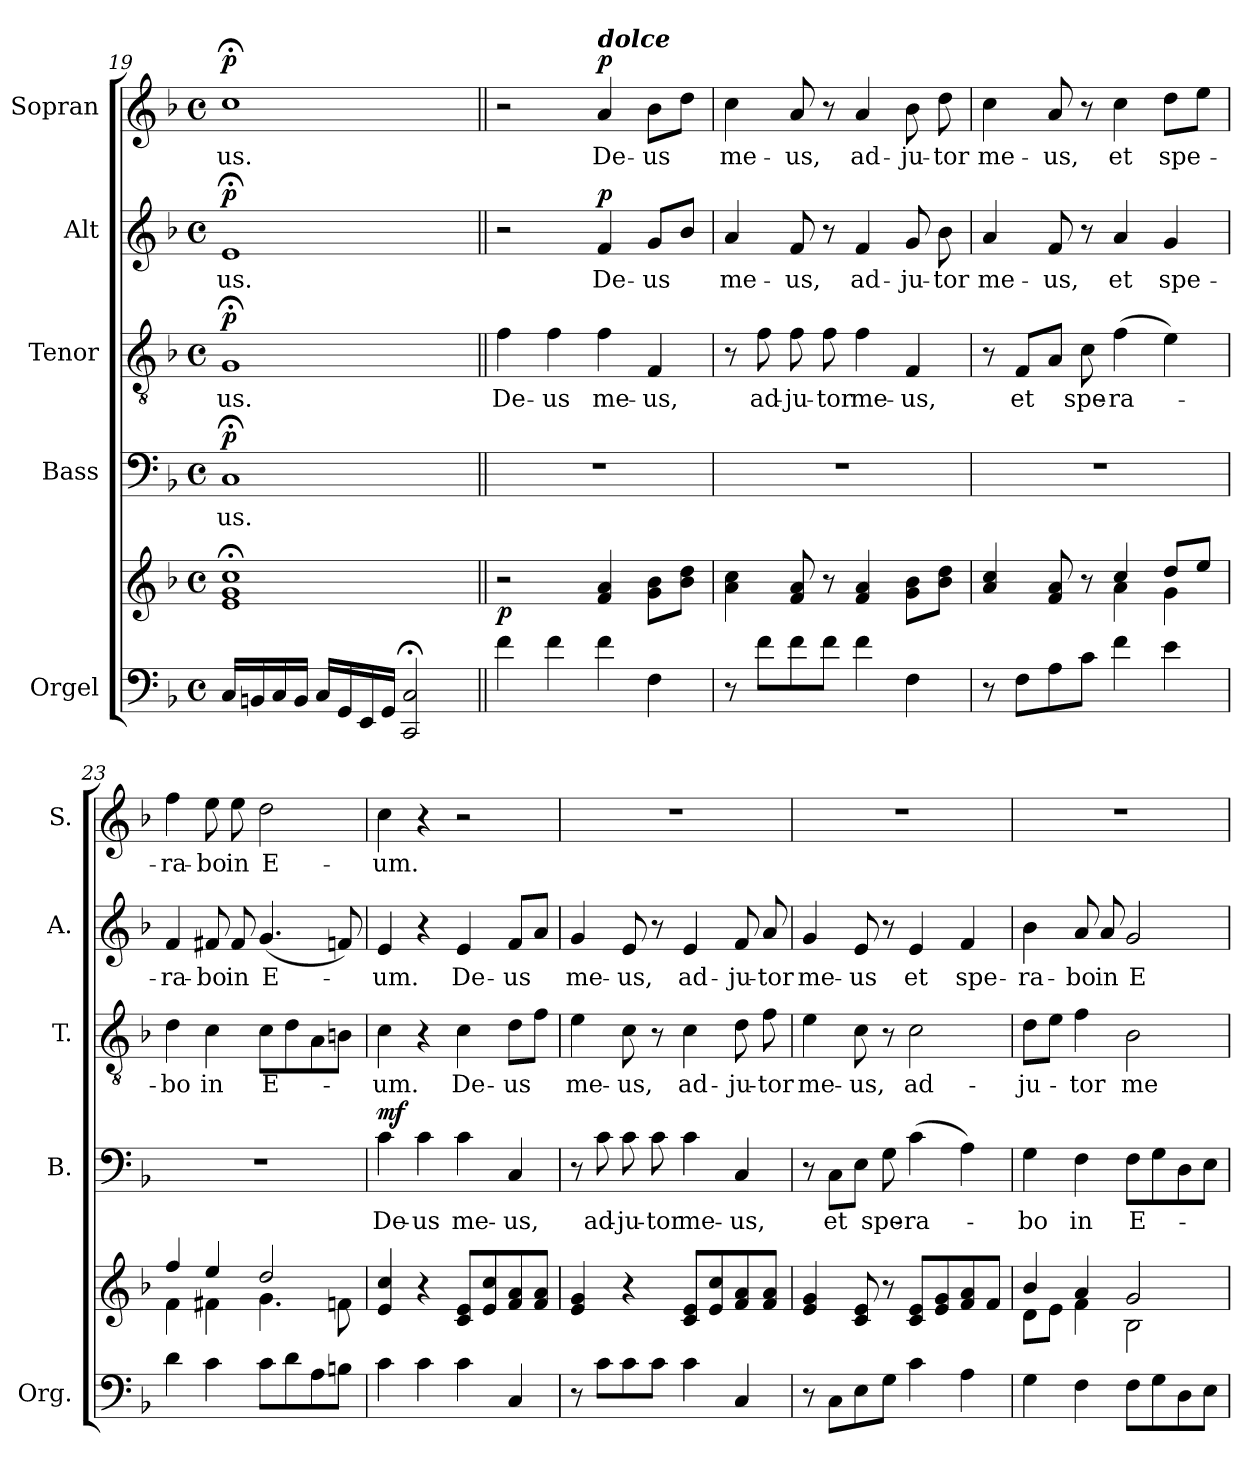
**kern	**kern	**dynam	**kern	**text	**dynam	**kern	**text	**dynam	**kern	**text	**dynam	**kern	**text	**dynam
*part5	*part5	*part5	*part4	*part4	*part4	*part3	*part3	*part3	*part2	*part2	*part2	*part1	*part1	*part1
*staff6	*staff5	*staff5/6	*staff4	*staff4	*staff4	*staff3	*staff3	*staff3	*staff2	*staff2	*staff2	*staff1	*staff1	*staff1
*I"Orgel	*	*	*I"Bass	*	*	*I"Tenor	*	*	*I"Alt	*	*	*I"Sopran	*	*
*I'Org.	*	*	*I'B.	*	*	*I'T.	*	*	*I'A.	*	*	*I'S.	*	*
*clefF4	*clefG2	*	*clefF4	*	*	*clefGv2	*	*	*clefG2	*	*	*clefG2	*	*
*k[b-]	*k[b-]	*	*k[b-]	*	*	*k[b-]	*	*	*k[b-]	*	*	*k[b-]	*	*
*F:	*F:	*	*F:	*	*	*F:	*	*	*F:	*	*	*F:	*	*
*M4/4	*M4/4	*	*M4/4	*	*	*M4/4	*	*	*M4/4	*	*	*M4/4	*	*
*met(c)	*met(c)	*	*met(c)	*	*	*met(c)	*	*	*met(c)	*	*	*met(c)	*	*
=19	=19	=19	=19	=19	=19	=19	=19	=19	=19	=19	=19	=19	=19	=19
!	!	!	!	!LO:LY:b	!LO:DY:a	!	!LO:LY:b	!LO:DY:a	!	!LO:LY:b	!LO:DY:a	!	!LO:LY:b	!LO:DY:a
16C/LL	1e;< 1g;< 1cc;<	.	1C;<	-us.	p	1G;<	-us.	p	1e;<	-us.	p	1cc;<	-us.	p
16BBn/	.	.	.	.	.	.	.	.	.	.	.	.	.	.
16C/	.	.	.	.	.	.	.	.	.	.	.	.	.	.
16BB/JJ	.	.	.	.	.	.	.	.	.	.	.	.	.	.
16C/LL	.	.	.	.	.	.	.	.	.	.	.	.	.	.
16GG/	.	.	.	.	.	.	.	.	.	.	.	.	.	.
16EE/	.	.	.	.	.	.	.	.	.	.	.	.	.	.
16GG/JJ	.	.	.	.	.	.	.	.	.	.	.	.	.	.
2CC/;< 2C/;<	.	.	.	.	.	.	.	.	.	.	.	.	.	.
=20||	=20||	=20||	=20||	=20||	=20||	=20||	=20||	=20||	=20||	=20||	=20||	=20||	=20||	=20||
!	!	!LO:DY:b	!	!	!	!	!LO:LY:b	!	!	!	!	!	!	!
4f\	2r	p	1r	.	.	4f\	De-	.	2r	.	.	2r	.	.
!	!	!	!	!	!	!	!LO:LY:b	!	!	!	!	!	!	!
4f\	.	.	.	.	.	4f\	-us	.	.	.	.	.	.	.
!	!	!	!	!	!	!	!	!	!	!	!	!LO:TX:a:Bi:t=dolce	!	!
!	!	!	!	!	!	!	!LO:LY:b	!	!	!LO:LY:b	!LO:DY:a	!	!LO:LY:b	!LO:DY:a
4f\	4f/ 4a/	.	.	.	.	4f\	me-	.	4f/	De-	p	4a/	De-	p
!	!	!	!	!	!	!	!LO:LY:b	!	!	!LO:LY:b	!	!	!LO:LY:b	!
4F\	8g\ 8b-\L	.	.	.	.	4F/	-us,	.	8g/L	-us	.	8b-\L	-us	.
.	8b-\ 8dd\J	.	.	.	.	.	.	.	8b-/J	.	.	8dd\J	.	.
=21	=21	=21	=21	=21	=21	=21	=21	=21	=21	=21	=21	=21	=21	=21
!	!	!	!	!	!	!	!	!	!	!LO:LY:b	!	!	!LO:LY:b	!
8r	4a\ 4cc\	.	1r	.	.	8r	.	.	4a/	me-	.	4cc\	me-	.
!	!	!	!	!	!	!	!LO:LY:b	!	!	!	!	!	!	!
8f\L	.	.	.	.	.	8f\	ad-	.	.	.	.	.	.	.
!	!	!	!	!	!	!	!LO:LY:b	!	!	!LO:LY:b	!	!	!LO:LY:b	!
8f\	8f/ 8a/	.	.	.	.	8f\	-ju-	.	8f/	-us,	.	8a/	-us,	.
!	!	!	!	!	!	!	!LO:LY:b	!	!	!	!	!	!	!
8f\J	8r	.	.	.	.	8f\	-tor	.	8r	.	.	8r	.	.
!	!	!	!	!	!	!	!LO:LY:b	!	!	!LO:LY:b	!	!	!LO:LY:b	!
4f\	4f/ 4a/	.	.	.	.	4f\	me-	.	4f/	ad-	.	4a/	ad-	.
!	!	!	!	!	!	!	!LO:LY:b	!	!	!LO:LY:b	!	!	!LO:LY:b	!
4F\	8g\ 8b-\L	.	.	.	.	4F/	-us,	.	8g/	-ju-	.	8b-\	-ju-	.
!	!	!	!	!	!	!	!	!	!	!LO:LY:b	!	!	!LO:LY:b	!
.	8b-\ 8dd\J	.	.	.	.	.	.	.	8b-\	-tor	.	8dd\	-tor	.
!!LO:PB:g=z
=22	=22	=22	=22	=22	=22	=22	=22	=22	=22	=22	=22	=22	=22	=22
*	*^	*	*	*	*	*	*	*	*	*	*	*	*	*
!	!	!	!	!	!	!	!	!	!	!	!LO:LY:b	!	!	!LO:LY:b	!
8r	4a/ 4cc/	2ryy	.	1r	.	.	8r	.	.	4a/	me-	.	4cc\	me-	.
!	!	!	!	!	!	!	!	!LO:LY:b	!	!	!	!	!	!	!
8F\L	.	.	.	.	.	.	8F/L	et	.	.	.	.	.	.	.
!	!	!	!	!	!	!	!	!	!	!	!LO:LY:b	!	!	!LO:LY:b	!
8A\	8f/ 8a/	.	.	.	.	.	8A/J	.	.	8f/	-us,	.	8a/	-us,	.
!	!	!	!	!	!	!	!	!LO:LY:b	!	!	!	!	!	!	!
8c\J	8r	.	.	.	.	.	8c\	spe-	.	8r	.	.	8r	.	.
!	!	!	!	!	!	!	!	!LO:LY:b	!	!	!LO:LY:b	!	!	!LO:LY:b	!
4f\	4cc/	4a\	.	.	.	.	(>4f\	-ra-	.	4a/	et	.	4cc\	et	.
!	!	!	!	!	!	!	!	!	!	!	!LO:LY:b	!	!	!LO:LY:b	!
4e\	8dd/L	4g\	.	.	.	.	4e\)	.	.	4g/	spe-	.	8dd\L	spe-	.
.	8ee/J	.	.	.	.	.	.	.	.	.	.	.	8ee\J	.	.
=23	=23	=23	=23	=23	=23	=23	=23	=23	=23	=23	=23	=23	=23	=23	=23
!	!	!	!	!	!	!	!	!LO:LY:b	!	!	!LO:LY:b	!	!	!LO:LY:b	!
4d\	4ff/	4f\	.	1r	.	.	4d\	-bo	.	4f/	-ra-	.	4ff\	-ra-	.
!	!	!	!	!	!	!	!	!LO:LY:b	!	!	!LO:LY:b	!	!	!LO:LY:b	!
4c\	4ee/	4f#X\	.	.	.	.	4c\	in	.	8f#X/	-bo	.	8ee\	-bo	.
!	!	!	!	!	!	!	!	!	!	!	!LO:LY:b	!	!	!LO:LY:b	!
.	.	.	.	.	.	.	.	.	.	8f#/	in	.	8ee\	in	.
!	!	!	!	!	!	!	!	!LO:LY:b	!	!	!LO:LY:b	!	!	!LO:LY:b	!
8c\L	2dd/	4.g\	.	.	.	.	8c\L	E-	.	(<4.g/	E-	.	2dd\	E-	.
8d\	.	.	.	.	.	.	8d\	.	.	.	.	.	.	.	.
8A\	.	.	.	.	.	.	8A\	.	.	.	.	.	.	.	.
8Bn\J	.	8fn\	.	.	.	.	8Bn\J	.	.	8fn/)	.	.	.	.	.
=24	=24	=24	=24	=24	=24	=24	=24	=24	=24	=24	=24	=24	=24	=24	=24
!	!	!	!	!	!LO:LY:b	!LO:DY:a	!	!LO:LY:b	!	!	!LO:LY:b	!	!	!LO:LY:b	!
*	*v	*v	*	*	*	*	*	*	*	*	*	*	*	*	*
4c\	4e/ 4cc/	.	4c\	De-	mf	4c\	-um.	.	4e/	-um.	.	4cc\	-um.	.
!	!	!	!	!LO:LY:b	!	!	!	!	!	!	!	!	!	!
4c\	4r	.	4c\	-us	.	4r	.	.	4r	.	.	4r	.	.
!	!	!	!	!LO:LY:b	!	!	!LO:LY:b	!	!	!LO:LY:b	!	!	!	!
4c\	8c/ 8e/L	.	4c\	me-	.	4c\	De-	.	4e/	De-	.	2r	.	.
.	8e/ 8cc/	.	.	.	.	.	.	.	.	.	.	.	.	.
!	!	!	!	!LO:LY:b	!	!	!LO:LY:b	!	!	!LO:LY:b	!	!	!	!
4C/	8f/ 8a/	.	4C/	-us,	.	8d\L	-us	.	8f/L	-us	.	.	.	.
.	8f/ 8a/J	.	.	.	.	8f\J	.	.	8a/J	.	.	.	.	.
=25	=25	=25	=25	=25	=25	=25	=25	=25	=25	=25	=25	=25	=25	=25
!	!	!	!	!	!	!	!LO:LY:b	!	!	!LO:LY:b	!	!	!	!
8r	4e/ 4g/	.	8r	.	.	4e\	me-	.	4g/	me-	.	1r	.	.
!	!	!	!	!LO:LY:b	!	!	!	!	!	!	!	!	!	!
8c\L	.	.	8c\	ad-	.	.	.	.	.	.	.	.	.	.
!	!	!	!	!LO:LY:b	!	!	!LO:LY:b	!	!	!LO:LY:b	!	!	!	!
8c\	4r	.	8c\	-ju-	.	8c\	-us,	.	8e/	-us,	.	.	.	.
!	!	!	!	!LO:LY:b	!	!	!	!	!	!	!	!	!	!
8c\J	.	.	8c\	-tor	.	8r	.	.	8r	.	.	.	.	.
!	!	!	!	!LO:LY:b	!	!	!LO:LY:b	!	!	!LO:LY:b	!	!	!	!
4c\	8c/ 8e/L	.	4c\	me-	.	4c\	ad-	.	4e/	ad-	.	.	.	.
.	8e/ 8cc/	.	.	.	.	.	.	.	.	.	.	.	.	.
!	!	!	!	!LO:LY:b	!	!	!LO:LY:b	!	!	!LO:LY:b	!	!	!	!
4C/	8f/ 8a/	.	4C/	-us,	.	8d\	-ju-	.	8f/	-ju-	.	.	.	.
!	!	!	!	!	!	!	!LO:LY:b	!	!	!LO:LY:b	!	!	!	!
.	8f/ 8a/J	.	.	.	.	8f\	-tor	.	8a/	-tor	.	.	.	.
=26	=26	=26	=26	=26	=26	=26	=26	=26	=26	=26	=26	=26	=26	=26
!	!	!	!	!	!	!	!LO:LY:b	!	!	!LO:LY:b	!	!	!	!
8r	4e/ 4g/	.	8r	.	.	4e\	me-	.	4g/	me-	.	1r	.	.
!	!	!	!	!LO:LY:b	!	!	!	!	!	!	!	!	!	!
8C\L	.	.	8C\L	et	.	.	.	.	.	.	.	.	.	.
!	!	!	!	!	!	!	!LO:LY:b	!	!	!LO:LY:b	!	!	!	!
8E\	8c/ 8e/	.	8E\J	.	.	8c\	-us,	.	8e/	-us	.	.	.	.
!	!	!	!	!LO:LY:b	!	!	!	!	!	!	!	!	!	!
8G\J	8r	.	8G\	spe-	.	8r	.	.	8r	.	.	.	.	.
!	!	!	!	!LO:LY:b	!	!	!LO:LY:b	!	!	!LO:LY:b	!	!	!	!
4c\	8c/ 8e/L	.	(>4c\	-ra-	.	2c\	ad-	.	4e/	et	.	.	.	.
.	8e/ 8g/	.	.	.	.	.	.	.	.	.	.	.	.	.
!	!	!	!	!	!	!	!	!	!	!LO:LY:b	!	!	!	!
4A\	8f/ 8a/	.	4A\)	.	.	.	.	.	4f/	spe-	.	.	.	.
.	8f/J	.	.	.	.	.	.	.	.	.	.	.	.	.
!!LO:LB:g=z
=27	=27	=27	=27	=27	=27	=27	=27	=27	=27	=27	=27	=27	=27	=27
*	*^	*	*	*	*	*	*	*	*	*	*	*	*	*
!	!	!	!	!	!LO:LY:b	!	!	!LO:LY:b	!	!	!LO:LY:b	!	!	!	!
4G\	4b-/	8d\L	.	4G\	-bo	.	8d\L	-ju-	.	4b-\	-ra-	.	1r	.	.
.	.	8e\J	.	.	.	.	8e\J	.	.	.	.	.	.	.	.
!	!	!	!	!	!LO:LY:b	!	!	!LO:LY:b	!	!	!LO:LY:b	!	!	!	!
4F\	4a/	4f\	.	4F\	in	.	4f\	-tor	.	8a/	-bo	.	.	.	.
!	!	!	!	!	!	!	!	!	!	!	!LO:LY:b	!	!	!	!
.	.	.	.	.	.	.	.	.	.	8a/	in	.	.	.	.
!	!	!	!	!	!LO:LY:b	!	!	!LO:LY:b	!	!	!LO:LY:b	!	!	!	!
8F\L	2g/	2B-\	.	8F\L	E-	.	2B-\	me-	.	2g/	E-	.	.	.	.
8G\	.	.	.	8G\	.	.	.	.	.	.	.	.	.	.	.
8D\	.	.	.	8D\	.	.	.	.	.	.	.	.	.	.	.
8E\J	.	.	.	8E\J	.	.	.	.	.	.	.	.	.	.	.
*	*v	*v	*	*	*	*	*	*	*	*	*	*	*	*	*
=	=	=	=	=	=	=	=	=	=	=	=	=	=	=
*-	*-	*-	*-	*-	*-	*-	*-	*-	*-	*-	*-	*-	*-	*-
